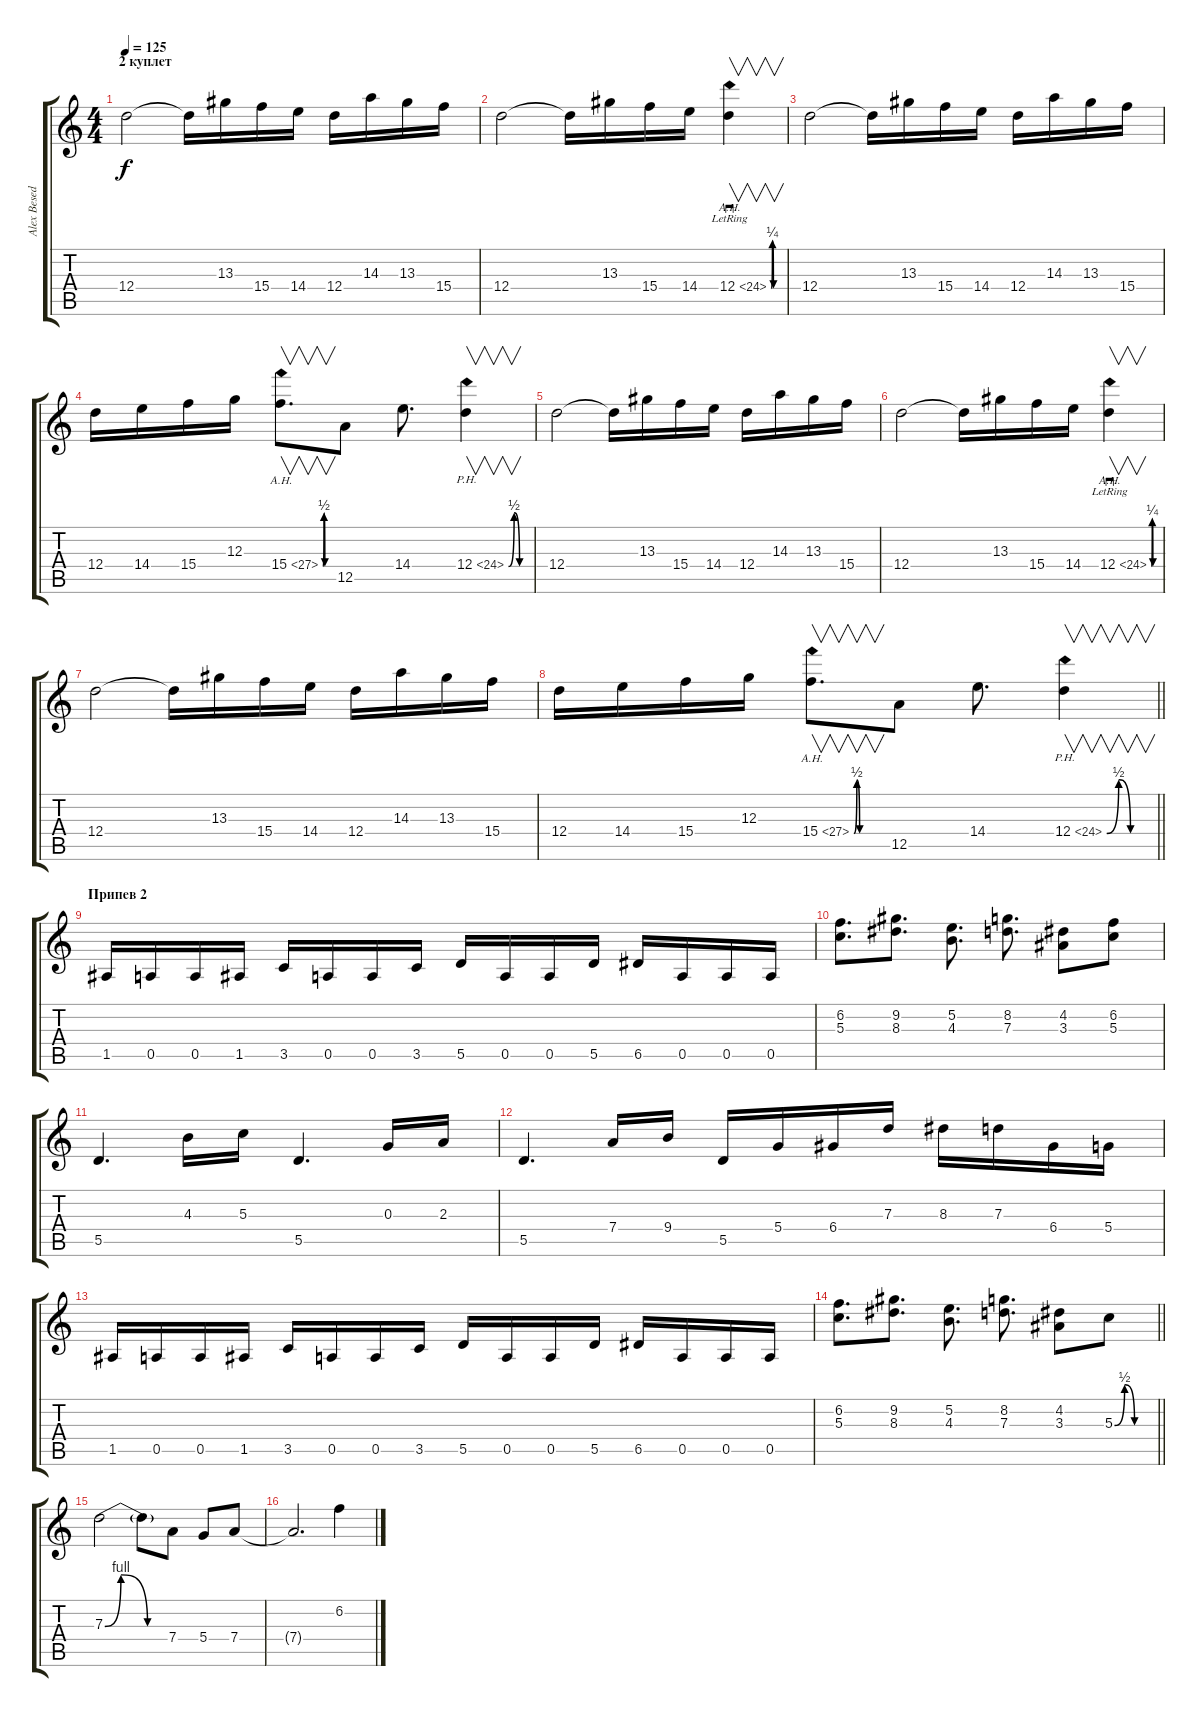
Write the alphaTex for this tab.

\track ("Alex Besedin" "Alex Besed") {instrument distortionguitar}
\staff {score tabs}
\tuning (E4 B3 G3 D3 A2 D2) {hide}
\ts (4 4)
\section ("" "2 куплет")
\tempo 125
\clef g2
\ks c
12.4.2{dy f} 12.4{t}.16 13.3.16 15.4.16 14.4.16 12.4.16 14.3.16 13.3.16 15.4.16 |
12.4.2 12.4{t}.16 13.3.16 15.4.16 14.4.16 12.4{be (custom 0 0 5 1 10 0 60 0) ah 12 lr}.4{v sd} |
12.4.2 12.4{t}.16 13.3.16 15.4.16 14.4.16 12.4.16 14.3.16 13.3.16 15.4.16 |
12.4.16 14.4.16 15.4.16 12.3.16 15.4{be (custom 0 0 5 2 10 0 60 0) ah 12}.8{v d} 12.5.8 14.4.8{d} 12.4{be (custom 0 0 15 2 30 0 60 0) ph 12}.4{v} |
12.4.2 12.4{t}.16 13.3.16 15.4.16 14.4.16 12.4.16 14.3.16 13.3.16 15.4.16 |
12.4.2 12.4{t}.16 13.3.16 15.4.16 14.4.16 12.4{be (custom 0 0 5 1 10 0 60 0) ah 12 lr}.4{v sd} |
12.4.2 12.4{t}.16 13.3.16 15.4.16 14.4.16 12.4.16 14.3.16 13.3.16 15.4.16 |
\barLineRight lightlight
12.4.16 14.4.16 15.4.16 12.3.16 15.4{be (custom 0 0 5 2 10 0 60 0) ah 12}.8{v d} 12.5.8 14.4.8{d} 12.4{be (custom 0 0 15 2 30 0 60 0) ph 12}.4{v} |
\section ("" "Припев 2")
1.5.16 0.5.16 0.5.16 1.5.16 3.5.16 0.5.16 0.5.16 3.5.16 5.5.16 0.5.16 0.5.16 5.5.16 6.5.16 0.5.16 0.5.16 0.5.16 |
(6.2 5.3).8{d} (9.2 8.3).8{d} (5.2 4.3).8{d} (8.2 7.3).8{d} (4.2 3.3).8 (6.2 5.3).8 |
5.5.4{d} 4.3.16 5.3.16 5.5.4{d} 0.3.16 2.3.16 |
5.5.4{d} 7.4.16 9.4.16 5.5.16 5.4.16 6.4.16 7.3.16 8.3.16 7.3.16 6.4.16 5.4.16 |
1.5.16 0.5.16 0.5.16 1.5.16 3.5.16 0.5.16 0.5.16 3.5.16 5.5.16 0.5.16 0.5.16 5.5.16 6.5.16 0.5.16 0.5.16 0.5.16 |
\barLineRight lightlight
(6.2 5.3).8{d} (9.2 8.3).8{d} (5.2 4.3).8{d} (8.2 7.3).8{d} (4.2 3.3).8 5.3{be (custom 0 0 15 2 30 0 60 0)}.8 |
7.3{be (custom 0 0 15 4 40 0 60 0)}.2 7.3{t}.8 7.4.8 5.4.8 7.4.8 |
7.4{t}.2{d} 6.2.4
